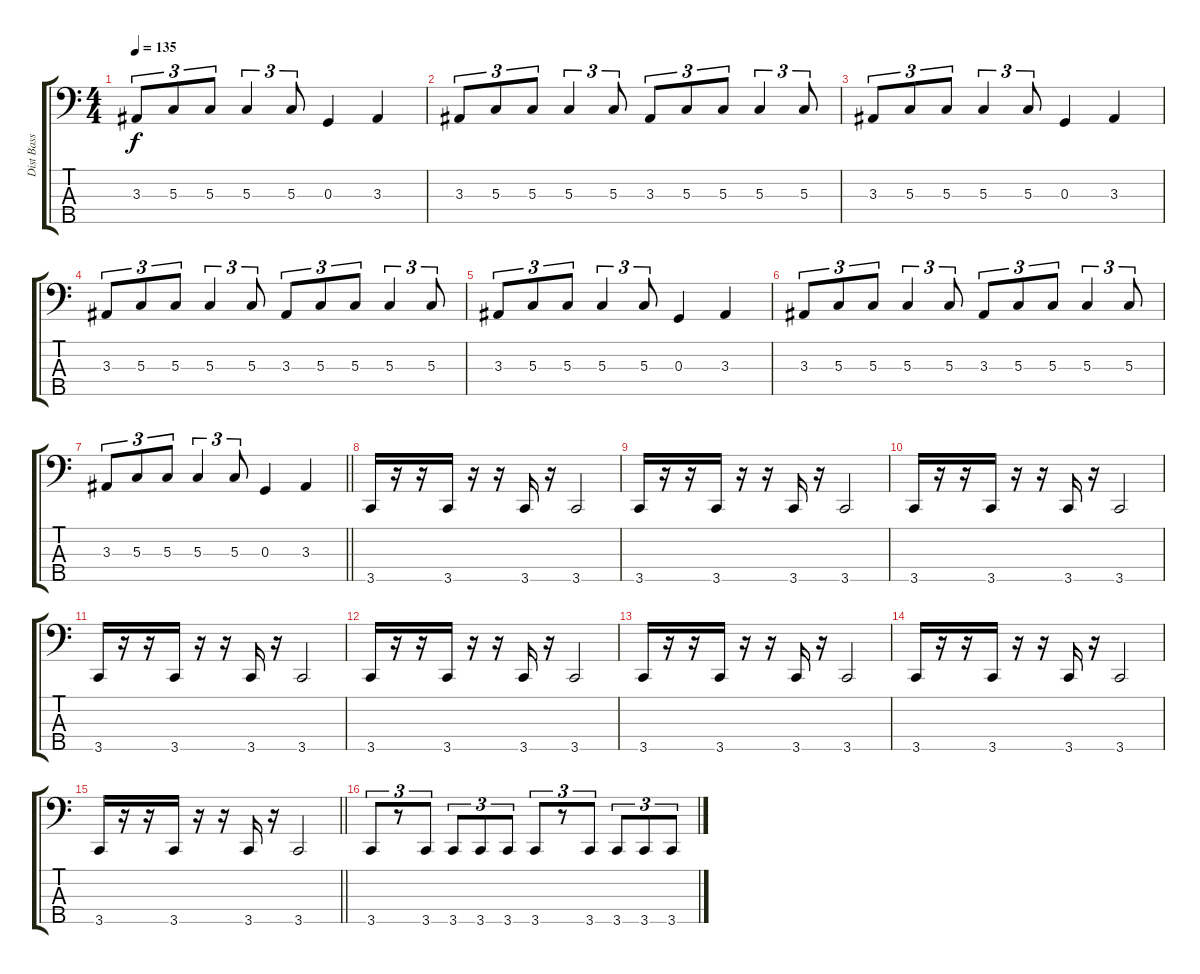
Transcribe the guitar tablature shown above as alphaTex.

\track ("Dist Bass" "Dist Bass") {instrument distortionguitar}
\staff {score tabs}
\tuning (F2 C2 G1 D1 A0) {hide}
\ts (4 4)
\tempo 135
\clef f4
\ks c
3.3.8{tu (3 2) dy f} 5.3.8{tu (3 2)} 5.3.8{tu (3 2)} 5.3.4{tu (3 2)} 5.3.8{tu (3 2)} 0.3.4 3.3.4 |
3.3.8{tu (3 2)} 5.3.8{tu (3 2)} 5.3.8{tu (3 2)} 5.3.4{tu (3 2)} 5.3.8{tu (3 2)} 3.3.8{tu (3 2)} 5.3.8{tu (3 2)} 5.3.8{tu (3 2)} 5.3.4{tu (3 2)} 5.3.8{tu (3 2)} |
3.3.8{tu (3 2)} 5.3.8{tu (3 2)} 5.3.8{tu (3 2)} 5.3.4{tu (3 2)} 5.3.8{tu (3 2)} 0.3.4 3.3.4 |
3.3.8{tu (3 2)} 5.3.8{tu (3 2)} 5.3.8{tu (3 2)} 5.3.4{tu (3 2)} 5.3.8{tu (3 2)} 3.3.8{tu (3 2)} 5.3.8{tu (3 2)} 5.3.8{tu (3 2)} 5.3.4{tu (3 2)} 5.3.8{tu (3 2)} |
3.3.8{tu (3 2)} 5.3.8{tu (3 2)} 5.3.8{tu (3 2)} 5.3.4{tu (3 2)} 5.3.8{tu (3 2)} 0.3.4 3.3.4 |
3.3.8{tu (3 2)} 5.3.8{tu (3 2)} 5.3.8{tu (3 2)} 5.3.4{tu (3 2)} 5.3.8{tu (3 2)} 3.3.8{tu (3 2)} 5.3.8{tu (3 2)} 5.3.8{tu (3 2)} 5.3.4{tu (3 2)} 5.3.8{tu (3 2)} |
\barLineRight lightlight
3.3.8{tu (3 2)} 5.3.8{tu (3 2)} 5.3.8{tu (3 2)} 5.3.4{tu (3 2)} 5.3.8{tu (3 2)} 0.3.4 3.3.4 |
3.5.16 r.16 r.16 3.5.16 r.16 r.16 3.5.16 r.16 3.5.2 |
3.5.16 r.16 r.16 3.5.16 r.16 r.16 3.5.16 r.16 3.5.2 |
3.5.16 r.16 r.16 3.5.16 r.16 r.16 3.5.16 r.16 3.5.2 |
3.5.16 r.16 r.16 3.5.16 r.16 r.16 3.5.16 r.16 3.5.2 |
3.5.16 r.16 r.16 3.5.16 r.16 r.16 3.5.16 r.16 3.5.2 |
3.5.16 r.16 r.16 3.5.16 r.16 r.16 3.5.16 r.16 3.5.2 |
3.5.16 r.16 r.16 3.5.16 r.16 r.16 3.5.16 r.16 3.5.2 |
\barLineRight lightlight
3.5.16 r.16 r.16 3.5.16 r.16 r.16 3.5.16 r.16 3.5.2 |
\section ("" "")
3.5.8{tu (3 2)} r.8{tu (3 2)} 3.5.8{tu (3 2)} 3.5.8{tu (3 2)} 3.5.8{tu (3 2)} 3.5.8{tu (3 2)} 3.5.8{tu (3 2)} r.8{tu (3 2)} 3.5.8{tu (3 2)} 3.5.8{tu (3 2)} 3.5.8{tu (3 2)} 3.5.8{tu (3 2)}
